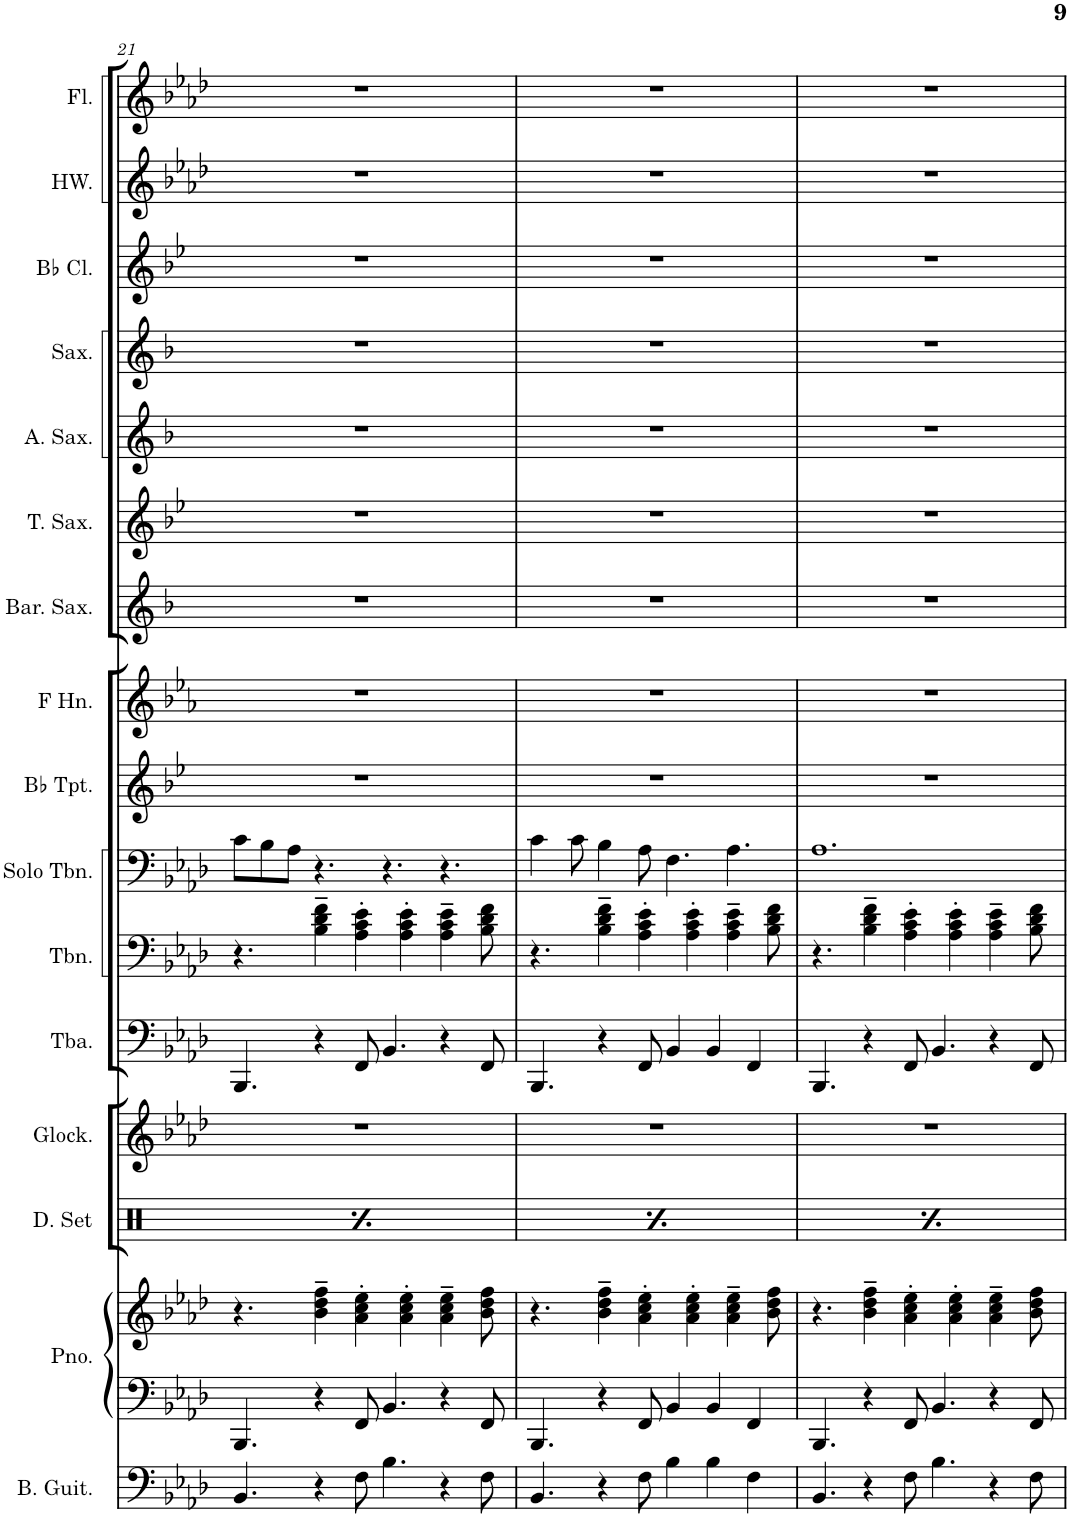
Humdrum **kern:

**kern	**kern	**kern	**kern	**kern	**kern
*part5	*part4	*part4	*part3	*part2	*part1
*staff6	*staff5	*staff4	*staff3	*staff2	*staff1
*I"Bass Guitar	*I"Piano	*	*I"Tuba	*I"Trombone	*I"Solo Trombone
*I'B. Guit.	*I'Pno.	*	*I'Tba.	*I'Tbn.	*I'Solo Tbn.
!!LO:PB:g=z
*clefF4	*clefF4	*clefG2	*clefF4	*clefF4	*clefF4
*Trd7c12	*	*	*	*	*
*k[b-e-a-d-]	*k[b-e-a-d-]	*k[b-e-a-d-]	*k[b-e-a-d-]	*k[b-e-a-d-]	*k[b-e-a-d-]
*M12/8	*M12/8	*M12/8	*M12/8	*M12/8	*M12/8
=21	=21	=21	=21	=21	=21
4.BB-/	4.BBB-/	4.r	4.BBB-/	4.r	8c\L
.	.	.	.	.	8B-\
.	.	.	.	.	8A-\J
4r	4r	4b-\~ 4dd-\~ 4ff\~	4r	4B-\~ 4d-\~ 4f\~	4.r
8F\	8FF/	4a-\' 4cc\' 4ee-\'	8FF/	4A-\' 4c\' 4e-\'	.
4.B-\	4.BB-/	.	4.BB-/	.	4.r
.	.	4a-\' 4cc\' 4ee-\'	.	4A-\' 4c\' 4e-\'	.
4r	4r	4a-\~ 4cc\~ 4ee-\~	4r	4A-\~ 4c\~ 4e-\~	4.r
8F\	8FF/	8b-\ 8dd-\ 8ff\	8FF/	8B-\ 8d-\ 8f\	.
=22	=22	=22	=22	=22	=22
4.BB-/	4.BBB-/	4.r	4.BBB-/	4.r	4c\
.	.	.	.	.	8c\
4r	4r	4b-\~ 4dd-\~ 4ff\~	4r	4B-\~ 4d-\~ 4f\~	4B-\
8F\	8FF/	4a-\' 4cc\' 4ee-\'	8FF/	4A-\' 4c\' 4e-\'	8A-\
4B-\	4BB-/	.	4BB-/	.	4.F\
.	.	4a-\' 4cc\' 4ee-\'	.	4A-\' 4c\' 4e-\'	.
4B-\	4BB-/	.	4BB-/	.	.
.	.	4a-\~ 4cc\~ 4ee-\~	.	4A-\~ 4c\~ 4e-\~	4.A-\
4F\	4FF/	.	4FF/	.	.
.	.	8b-\ 8dd-\ 8ff\	.	8B-\ 8d-\ 8f\	.
=23	=23	=23	=23	=23	=23
4.BB-/	4.BBB-/	4.r	4.BBB-/	4.r	1.A-
4r	4r	4b-\~ 4dd-\~ 4ff\~	4r	4B-\~ 4d-\~ 4f\~	.
8F\	8FF/	4a-\' 4cc\' 4ee-\'	8FF/	4A-\' 4c\' 4e-\'	.
4.B-\	4.BB-/	.	4.BB-/	.	.
.	.	4a-\' 4cc\' 4ee-\'	.	4A-\' 4c\' 4e-\'	.
4r	4r	4a-\~ 4cc\~ 4ee-\~	4r	4A-\~ 4c\~ 4e-\~	.
8F\	8FF/	8b-\ 8dd-\ 8ff\	8FF/	8B-\ 8d-\ 8f\	.
=	=	=	=	=	=
*-	*-	*-	*-	*-	*-
